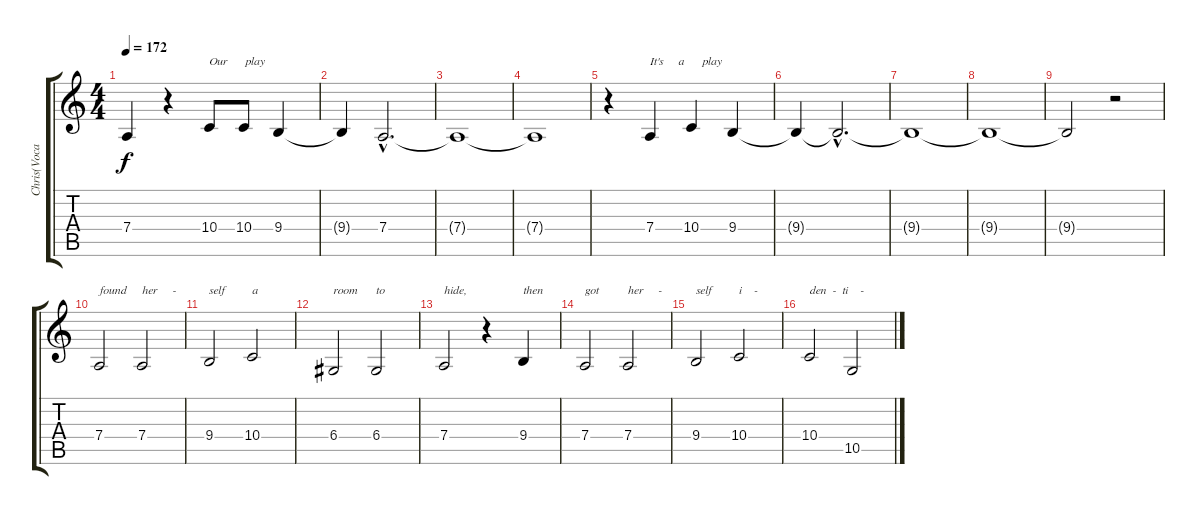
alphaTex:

\track ("Chris(Vocals)" "Chris(Voca") {instrument cello}
\staff {score tabs}
\tuning (E4 B3 G3 D3 A2 E2) {hide}
\ts (4 4)
\tempo 172
\clef g2
\ks c
7.4{t}.4{dy f} r.4 10.4.8{txt "Our      play" volume 15} 10.4.8 9.4.4 |
9.4{t}.4 7.4{hac}.2{d} |
7.4{t}.1{volume 7} |
7.4{t}.1 |
r.4 7.4.4{txt "It's     a      play" volume 15} 10.4.4 9.4.4 |
9.4{t}.4 9.4{hac t}.2{d volume 4} |
9.4{t}.1 |
9.4{t}.1 |
9.4{t}.2 r.2 |
7.4.2{txt "found" volume 14} 7.4.2{txt "her     -"} |
9.4.2{txt "self"} 10.4.2{txt "a"} |
6.4.2{txt "room"} 6.4.2{txt "to"} |
7.4.2{txt "hide,"} r.4 9.4.4{txt "then"} |
7.4.2{txt "got"} 7.4.2{txt "her     -"} |
9.4.2{txt "self"} 10.4.2{txt "i    -"} |
10.4.2{txt "den  -  ti    -"} 10.5.2
